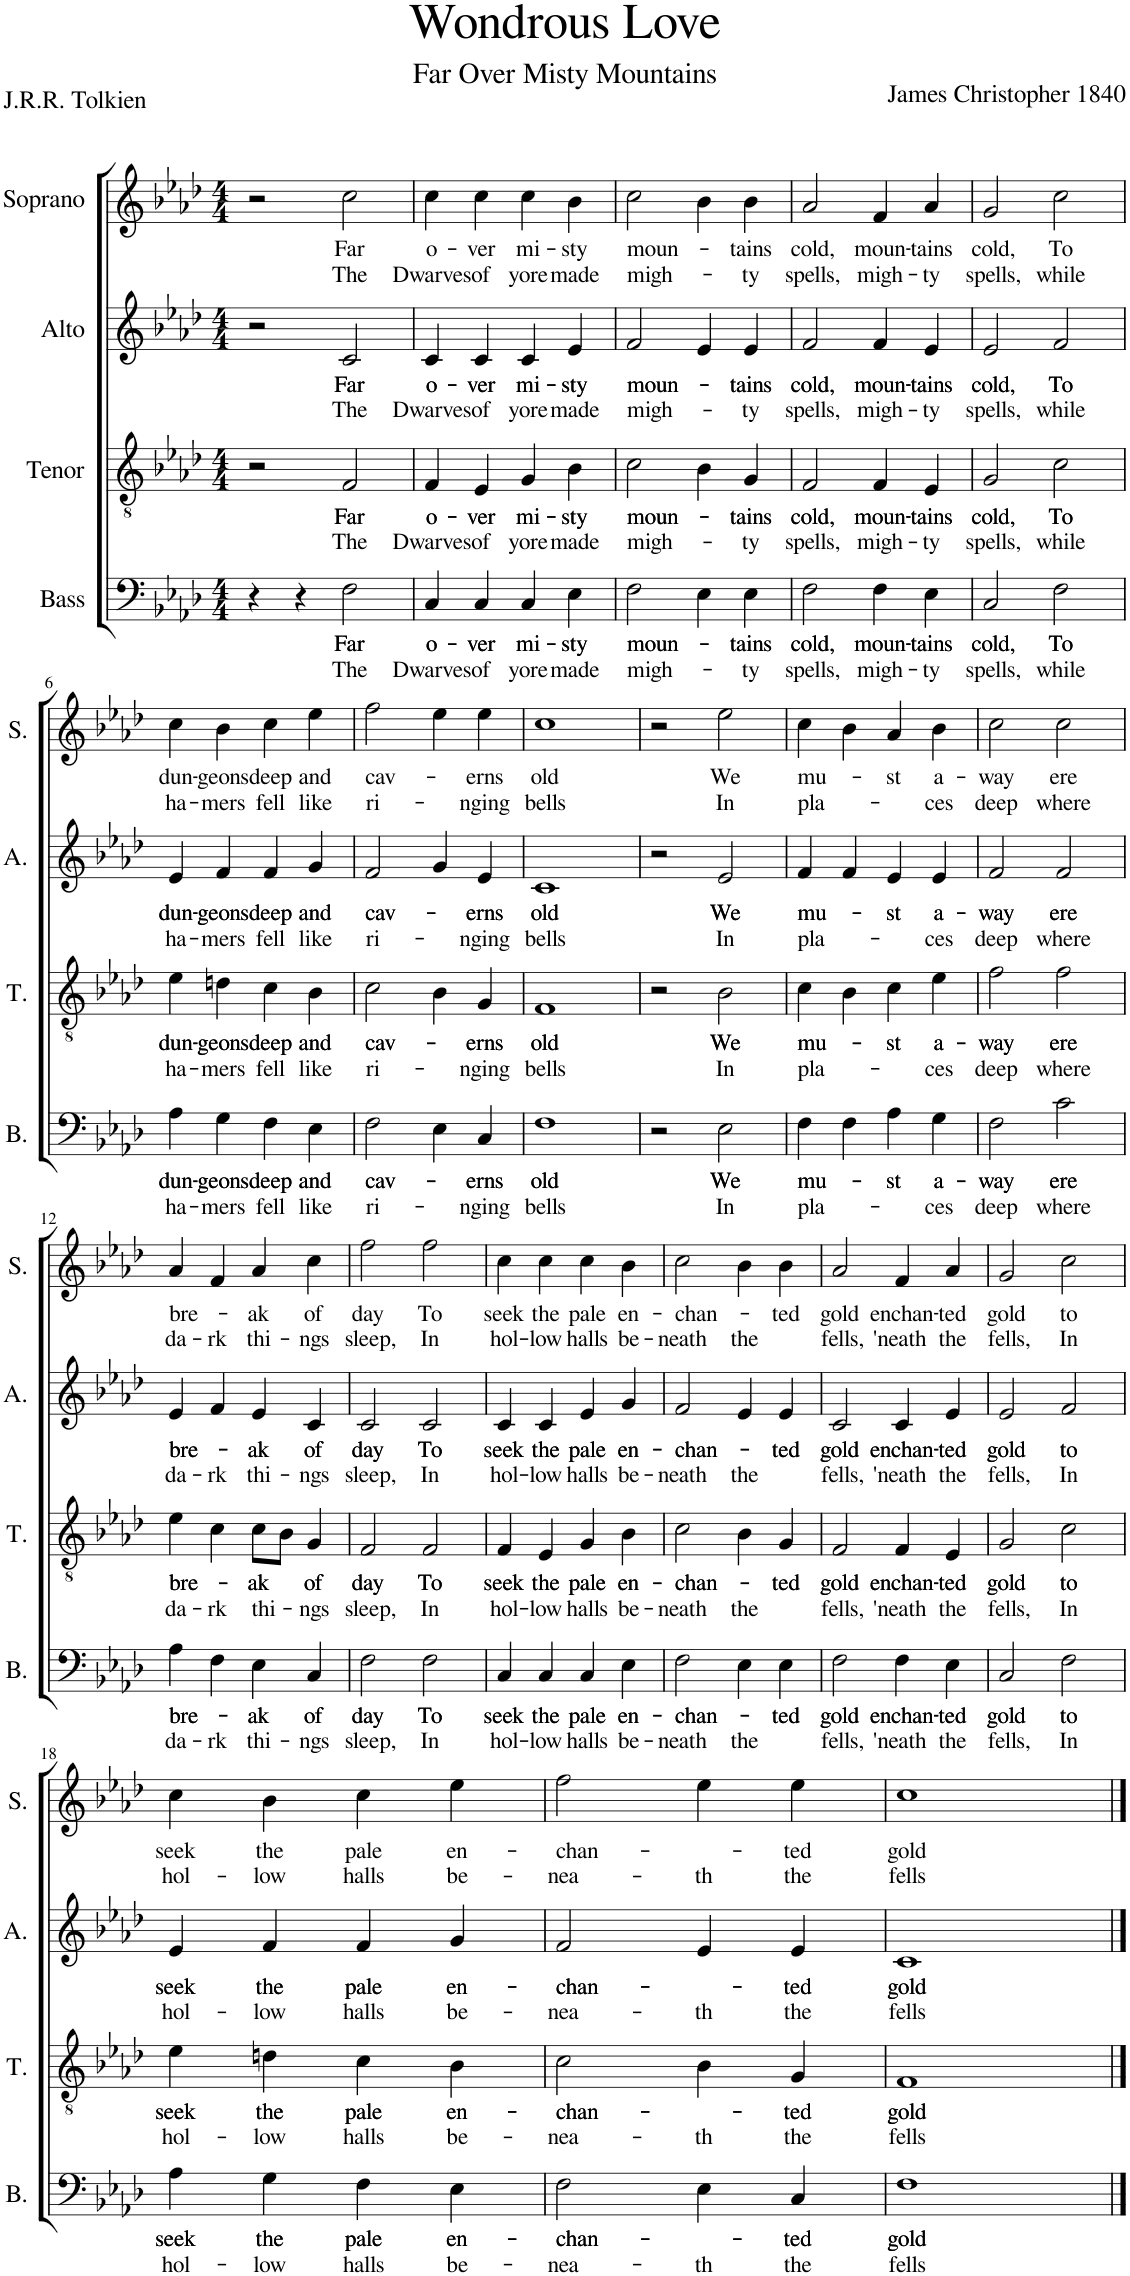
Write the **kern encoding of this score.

**kern	**text	**text	**kern	**text	**text	**kern	**text	**text	**kern	**text	**text
*part4	*part4	*part4	*part3	*part3	*part3	*part2	*part2	*part2	*part1	*part1	*part1
*staff4	*staff4	*staff4	*staff3	*staff3	*staff3	*staff2	*staff2	*staff2	*staff1	*staff1	*staff1
*I"Bass	*	*	*I"Tenor	*	*	*I"Alto	*	*	*I"Soprano	*	*
*I'B.	*	*	*I'T.	*	*	*I'A.	*	*	*I'S.	*	*
*clefF4	*	*	*clefGv2	*	*	*clefG2	*	*	*clefG2	*	*
*k[b-e-a-d-]	*	*	*k[b-e-a-d-]	*	*	*k[b-e-a-d-]	*	*	*k[b-e-a-d-]	*	*
*M4/4	*	*	*M4/4	*	*	*M4/4	*	*	*M4/4	*	*
=1	=1	=1	=1	=1	=1	=1	=1	=1	=1	=1	=1
4r	.	.	2r	.	.	2r	.	.	2r	.	.
4r	.	.	.	.	.	.	.	.	.	.	.
!	!LO:LY:b	!LO:LY:b	!	!LO:LY:b	!LO:LY:b	!	!LO:LY:b	!LO:LY:b	!	!LO:LY:b	!LO:LY:b
2F\	Far	The	2F/	Far	The	2c/	Far	The	2cc\	Far	The
=2	=2	=2	=2	=2	=2	=2	=2	=2	=2	=2	=2
!	!LO:LY:b	!LO:LY:b	!	!LO:LY:b	!LO:LY:b	!	!LO:LY:b	!LO:LY:b	!	!LO:LY:b	!LO:LY:b
4C/	o-	Dwarves	4F/	o-	Dwarves	4c/	o-	Dwarves	4cc\	o-	Dwarves
!	!LO:LY:b	!LO:LY:b	!	!LO:LY:b	!LO:LY:b	!	!LO:LY:b	!LO:LY:b	!	!LO:LY:b	!LO:LY:b
4C/	-ver	of	4E-/	-ver	of	4c/	-ver	of	4cc\	-ver	of
!	!LO:LY:b	!LO:LY:b	!	!LO:LY:b	!LO:LY:b	!	!LO:LY:b	!LO:LY:b	!	!LO:LY:b	!LO:LY:b
4C/	mi-	yore	4G/	mi-	yore	4c/	mi-	yore	4cc\	mi-	yore
!	!LO:LY:b	!LO:LY:b	!	!LO:LY:b	!LO:LY:b	!	!LO:LY:b	!LO:LY:b	!	!LO:LY:b	!LO:LY:b
4E-\	-sty	made	4B-\	-sty	made	4e-/	-sty	made	4b-\	-sty	made
=3	=3	=3	=3	=3	=3	=3	=3	=3	=3	=3	=3
!	!LO:LY:b	!LO:LY:b	!	!LO:LY:b	!LO:LY:b	!	!LO:LY:b	!LO:LY:b	!	!LO:LY:b	!LO:LY:b
2F\	moun-	migh-	2c\	moun-	migh-	2f/	moun-	migh-	2cc\	moun-	migh-
4E-\	.	.	4B-\	.	.	4e-/	.	.	4b-\	.	.
!	!LO:LY:b	!LO:LY:b	!	!LO:LY:b	!LO:LY:b	!	!LO:LY:b	!LO:LY:b	!	!LO:LY:b	!LO:LY:b
4E-\	-tains	-ty	4G/	-tains	-ty	4e-/	-tains	-ty	4b-\	-tains	-ty
=4	=4	=4	=4	=4	=4	=4	=4	=4	=4	=4	=4
!	!LO:LY:b	!LO:LY:b	!	!LO:LY:b	!LO:LY:b	!	!LO:LY:b	!LO:LY:b	!	!LO:LY:b	!LO:LY:b
2F\	cold,	spells,	2F/	cold,	spells,	2f/	cold,	spells,	2a-/	cold,	spells,
!	!LO:LY:b	!LO:LY:b	!	!LO:LY:b	!LO:LY:b	!	!LO:LY:b	!LO:LY:b	!	!LO:LY:b	!LO:LY:b
4F\	moun-	migh-	4F/	moun-	migh-	4f/	moun-	migh-	4f/	moun-	migh-
!	!LO:LY:b	!LO:LY:b	!	!LO:LY:b	!LO:LY:b	!	!LO:LY:b	!LO:LY:b	!	!LO:LY:b	!LO:LY:b
4E-\	-tains	-ty	4E-/	-tains	-ty	4e-/	-tains	-ty	4a-/	-tains	-ty
=5	=5	=5	=5	=5	=5	=5	=5	=5	=5	=5	=5
!	!LO:LY:b	!LO:LY:b	!	!LO:LY:b	!LO:LY:b	!	!LO:LY:b	!LO:LY:b	!	!LO:LY:b	!LO:LY:b
2C/	cold,	spells,	2G/	cold,	spells,	2e-/	cold,	spells,	2g/	cold,	spells,
!	!LO:LY:b	!LO:LY:b	!	!LO:LY:b	!LO:LY:b	!	!LO:LY:b	!LO:LY:b	!	!LO:LY:b	!LO:LY:b
2F\	To	while	2c\	To	while	2f/	To	while	2cc\	To	while
!!LO:LB:g=z
=6	=6	=6	=6	=6	=6	=6	=6	=6	=6	=6	=6
!	!LO:LY:b	!LO:LY:b	!	!LO:LY:b	!LO:LY:b	!	!LO:LY:b	!LO:LY:b	!	!LO:LY:b	!LO:LY:b
4A-\	dun-	ha-	4e-\	dun-	ha-	4e-/	dun-	ha-	4cc\	dun-	ha-
!	!LO:LY:b	!LO:LY:b	!	!LO:LY:b	!LO:LY:b	!	!LO:LY:b	!LO:LY:b	!	!LO:LY:b	!LO:LY:b
4G\	-geons	-mers	4dn\	-geons	-mers	4f/	-geons	-mers	4b-\	-geons	-mers
!	!LO:LY:b	!LO:LY:b	!	!LO:LY:b	!LO:LY:b	!	!LO:LY:b	!LO:LY:b	!	!LO:LY:b	!LO:LY:b
4F\	deep	fell	4c\	deep	fell	4f/	deep	fell	4cc\	deep	fell
!	!LO:LY:b	!LO:LY:b	!	!LO:LY:b	!LO:LY:b	!	!LO:LY:b	!LO:LY:b	!	!LO:LY:b	!LO:LY:b
4E-\	and	like	4B-\	and	like	4g/	and	like	4ee-\	and	like
=7	=7	=7	=7	=7	=7	=7	=7	=7	=7	=7	=7
!	!LO:LY:b	!LO:LY:b	!	!LO:LY:b	!LO:LY:b	!	!LO:LY:b	!LO:LY:b	!	!LO:LY:b	!LO:LY:b
2F\	cav-	ri-	2c\	cav-	ri-	2f/	cav-	ri-	2ff\	cav-	ri-
4E-\	.	.	4B-\	.	.	4g/	.	.	4ee-\	.	.
!	!LO:LY:b	!LO:LY:b	!	!LO:LY:b	!LO:LY:b	!	!LO:LY:b	!LO:LY:b	!	!LO:LY:b	!LO:LY:b
4C/	-erns	-nging	4G/	-erns	-nging	4e-/	-erns	-nging	4ee-\	-erns	-nging
=8	=8	=8	=8	=8	=8	=8	=8	=8	=8	=8	=8
!	!LO:LY:b	!LO:LY:b	!	!LO:LY:b	!LO:LY:b	!	!LO:LY:b	!LO:LY:b	!	!LO:LY:b	!LO:LY:b
1F	old	bells	1F	old	bells	1c	old	bells	1cc	old	bells
=9	=9	=9	=9	=9	=9	=9	=9	=9	=9	=9	=9
2r	.	.	2r	.	.	2r	.	.	2r	.	.
!	!LO:LY:b	!LO:LY:b	!	!LO:LY:b	!LO:LY:b	!	!LO:LY:b	!LO:LY:b	!	!LO:LY:b	!LO:LY:b
2E-\	We	In	2B-\	We	In	2e-/	We	In	2ee-\	We	In
=10	=10	=10	=10	=10	=10	=10	=10	=10	=10	=10	=10
!	!LO:LY:b	!LO:LY:b	!	!LO:LY:b	!LO:LY:b	!	!LO:LY:b	!LO:LY:b	!	!LO:LY:b	!LO:LY:b
4F\	mu-	pla-	4c\	mu-	pla-	4f/	mu-	pla-	4cc\	mu-	pla-
4F\	.	.	4B-\	.	.	4f/	.	.	4b-\	.	.
!	!LO:LY:b	!	!	!LO:LY:b	!	!	!LO:LY:b	!	!	!LO:LY:b	!
4A-\	-st	.	4c\	-st	.	4e-/	-st	.	4a-/	-st	.
!	!LO:LY:b	!LO:LY:b	!	!LO:LY:b	!LO:LY:b	!	!LO:LY:b	!LO:LY:b	!	!LO:LY:b	!LO:LY:b
4G\	a-	-ces	4e-\	a-	-ces	4e-/	a-	-ces	4b-\	a-	-ces
=11	=11	=11	=11	=11	=11	=11	=11	=11	=11	=11	=11
!	!LO:LY:b	!LO:LY:b	!	!LO:LY:b	!LO:LY:b	!	!LO:LY:b	!LO:LY:b	!	!LO:LY:b	!LO:LY:b
2F\	-way	deep	2f\	-way	deep	2f/	-way	deep	2cc\	-way	deep
!	!LO:LY:b	!LO:LY:b	!	!LO:LY:b	!LO:LY:b	!	!LO:LY:b	!LO:LY:b	!	!LO:LY:b	!LO:LY:b
2c\	ere	where	2f\	ere	where	2f/	ere	where	2cc\	ere	where
!!LO:LB:g=z
=12	=12	=12	=12	=12	=12	=12	=12	=12	=12	=12	=12
!	!LO:LY:b	!LO:LY:b	!	!LO:LY:b	!LO:LY:b	!	!LO:LY:b	!LO:LY:b	!	!LO:LY:b	!LO:LY:b
4A-\	bre-	da-	4e-\	bre-	da-	4e-/	bre-	da-	4a-/	bre-	da-
!	!	!LO:LY:b	!	!	!LO:LY:b	!	!	!LO:LY:b	!	!	!LO:LY:b
4F\	.	-rk	4c\	.	-rk	4f/	.	-rk	4f/	.	-rk
!	!LO:LY:b	!LO:LY:b	!	!LO:LY:b	!LO:LY:b	!	!LO:LY:b	!LO:LY:b	!	!LO:LY:b	!LO:LY:b
4E-\	-ak	thi-	8c\L	-ak	thi-	4e-/	-ak	thi-	4a-/	-ak	thi-
.	.	.	8B-\J	.	.	.	.	.	.	.	.
!	!LO:LY:b	!LO:LY:b	!	!LO:LY:b	!LO:LY:b	!	!LO:LY:b	!LO:LY:b	!	!LO:LY:b	!LO:LY:b
4C/	of	-ngs	4G/	of	-ngs	4c/	of	-ngs	4cc\	of	-ngs
=13	=13	=13	=13	=13	=13	=13	=13	=13	=13	=13	=13
!	!LO:LY:b	!LO:LY:b	!	!LO:LY:b	!LO:LY:b	!	!LO:LY:b	!LO:LY:b	!	!LO:LY:b	!LO:LY:b
2F\	day	sleep,	2F/	day	sleep,	2c/	day	sleep,	2ff\	day	sleep,
!	!LO:LY:b	!LO:LY:b	!	!LO:LY:b	!LO:LY:b	!	!LO:LY:b	!LO:LY:b	!	!LO:LY:b	!LO:LY:b
2F\	To	In	2F/	To	In	2c/	To	In	2ff\	To	In
=14	=14	=14	=14	=14	=14	=14	=14	=14	=14	=14	=14
!	!LO:LY:b	!LO:LY:b	!	!LO:LY:b	!LO:LY:b	!	!LO:LY:b	!LO:LY:b	!	!LO:LY:b	!LO:LY:b
4C/	seek	hol-	4F/	seek	hol-	4c/	seek	hol-	4cc\	seek	hol-
!	!LO:LY:b	!LO:LY:b	!	!LO:LY:b	!LO:LY:b	!	!LO:LY:b	!LO:LY:b	!	!LO:LY:b	!LO:LY:b
4C/	the	-low	4E-/	the	-low	4c/	the	-low	4cc\	the	-low
!	!LO:LY:b	!LO:LY:b	!	!LO:LY:b	!LO:LY:b	!	!LO:LY:b	!LO:LY:b	!	!LO:LY:b	!LO:LY:b
4C/	pale	halls	4G/	pale	halls	4e-/	pale	halls	4cc\	pale	halls
!	!LO:LY:b	!LO:LY:b	!	!LO:LY:b	!LO:LY:b	!	!LO:LY:b	!LO:LY:b	!	!LO:LY:b	!LO:LY:b
4E-\	en-	be-	4B-\	en-	be-	4g/	en-	be-	4b-\	en-	be-
=15	=15	=15	=15	=15	=15	=15	=15	=15	=15	=15	=15
!	!LO:LY:b	!LO:LY:b	!	!LO:LY:b	!LO:LY:b	!	!LO:LY:b	!LO:LY:b	!	!LO:LY:b	!LO:LY:b
2F\	-chan-	-neath	2c\	-chan-	-neath	2f/	-chan-	-neath	2cc\	-chan-	-neath
!	!	!LO:LY:b	!	!	!LO:LY:b	!	!	!LO:LY:b	!	!	!LO:LY:b
4E-\	.	the	4B-\	.	the	4e-/	.	the	4b-\	.	the
!	!LO:LY:b	!	!	!LO:LY:b	!	!	!LO:LY:b	!	!	!LO:LY:b	!
4E-\	-ted	.	4G/	-ted	.	4e-/	-ted	.	4b-\	-ted	.
=16	=16	=16	=16	=16	=16	=16	=16	=16	=16	=16	=16
!	!LO:LY:b	!LO:LY:b	!	!LO:LY:b	!LO:LY:b	!	!LO:LY:b	!LO:LY:b	!	!LO:LY:b	!LO:LY:b
2F\	gold	fells,	2F/	gold	fells,	2c/	gold	fells,	2a-/	gold	fells,
!	!LO:LY:b	!LO:LY:b	!	!LO:LY:b	!LO:LY:b	!	!LO:LY:b	!LO:LY:b	!	!LO:LY:b	!LO:LY:b
4F\	enchan-	'neath	4F/	enchan-	'neath	4c/	enchan-	'neath	4f/	enchan-	'neath
!	!LO:LY:b	!LO:LY:b	!	!LO:LY:b	!LO:LY:b	!	!LO:LY:b	!LO:LY:b	!	!LO:LY:b	!LO:LY:b
4E-\	-ted	the	4E-/	-ted	the	4e-/	-ted	the	4a-/	-ted	the
=17	=17	=17	=17	=17	=17	=17	=17	=17	=17	=17	=17
!	!LO:LY:b	!LO:LY:b	!	!LO:LY:b	!LO:LY:b	!	!LO:LY:b	!LO:LY:b	!	!LO:LY:b	!LO:LY:b
2C/	gold	fells,	2G/	gold	fells,	2e-/	gold	fells,	2g/	gold	fells,
!	!LO:LY:b	!LO:LY:b	!	!LO:LY:b	!LO:LY:b	!	!LO:LY:b	!LO:LY:b	!	!LO:LY:b	!LO:LY:b
2F\	to	In	2c\	to	In	2f/	to	In	2cc\	to	In
!!LO:LB:g=z
=18	=18	=18	=18	=18	=18	=18	=18	=18	=18	=18	=18
!	!LO:LY:b	!LO:LY:b	!	!LO:LY:b	!LO:LY:b	!	!LO:LY:b	!LO:LY:b	!	!LO:LY:b	!LO:LY:b
4A-\	seek	hol-	4e-\	seek	hol-	4e-/	seek	hol-	4cc\	seek	hol-
!	!LO:LY:b	!LO:LY:b	!	!LO:LY:b	!LO:LY:b	!	!LO:LY:b	!LO:LY:b	!	!LO:LY:b	!LO:LY:b
4G\	the	-low	4dn\	the	-low	4f/	the	-low	4b-\	the	-low
!	!LO:LY:b	!LO:LY:b	!	!LO:LY:b	!LO:LY:b	!	!LO:LY:b	!LO:LY:b	!	!LO:LY:b	!LO:LY:b
4F\	pale	halls	4c\	pale	halls	4f/	pale	halls	4cc\	pale	halls
!	!LO:LY:b	!LO:LY:b	!	!LO:LY:b	!LO:LY:b	!	!LO:LY:b	!LO:LY:b	!	!LO:LY:b	!LO:LY:b
4E-\	en-	be-	4B-\	en-	be-	4g/	en-	be-	4ee-\	en-	be-
=19	=19	=19	=19	=19	=19	=19	=19	=19	=19	=19	=19
!	!LO:LY:b	!LO:LY:b	!	!LO:LY:b	!LO:LY:b	!	!LO:LY:b	!LO:LY:b	!	!LO:LY:b	!LO:LY:b
2F\	-chan-	-nea-	2c\	-chan-	-nea-	2f/	-chan-	-nea-	2ff\	-chan-	-nea-
!	!	!LO:LY:b	!	!	!LO:LY:b	!	!	!LO:LY:b	!	!	!LO:LY:b
4E-\	.	th	4B-\	.	th	4e-/	.	th	4ee-\	.	th
!	!LO:LY:b	!LO:LY:b	!	!LO:LY:b	!LO:LY:b	!	!LO:LY:b	!LO:LY:b	!	!LO:LY:b	!LO:LY:b
4C/	-ted	the	4G/	-ted	the	4e-/	-ted	the	4ee-\	-ted	the
=20	=20	=20	=20	=20	=20	=20	=20	=20	=20	=20	=20
!	!LO:LY:b	!LO:LY:b	!	!LO:LY:b	!LO:LY:b	!	!LO:LY:b	!LO:LY:b	!	!LO:LY:b	!LO:LY:b
1F	gold	fells	1F	gold	fells	1c	gold	fells	1cc	gold	fells
==	==	==	==	==	==	==	==	==	==	==	==
*-	*-	*-	*-	*-	*-	*-	*-	*-	*-	*-	*-
